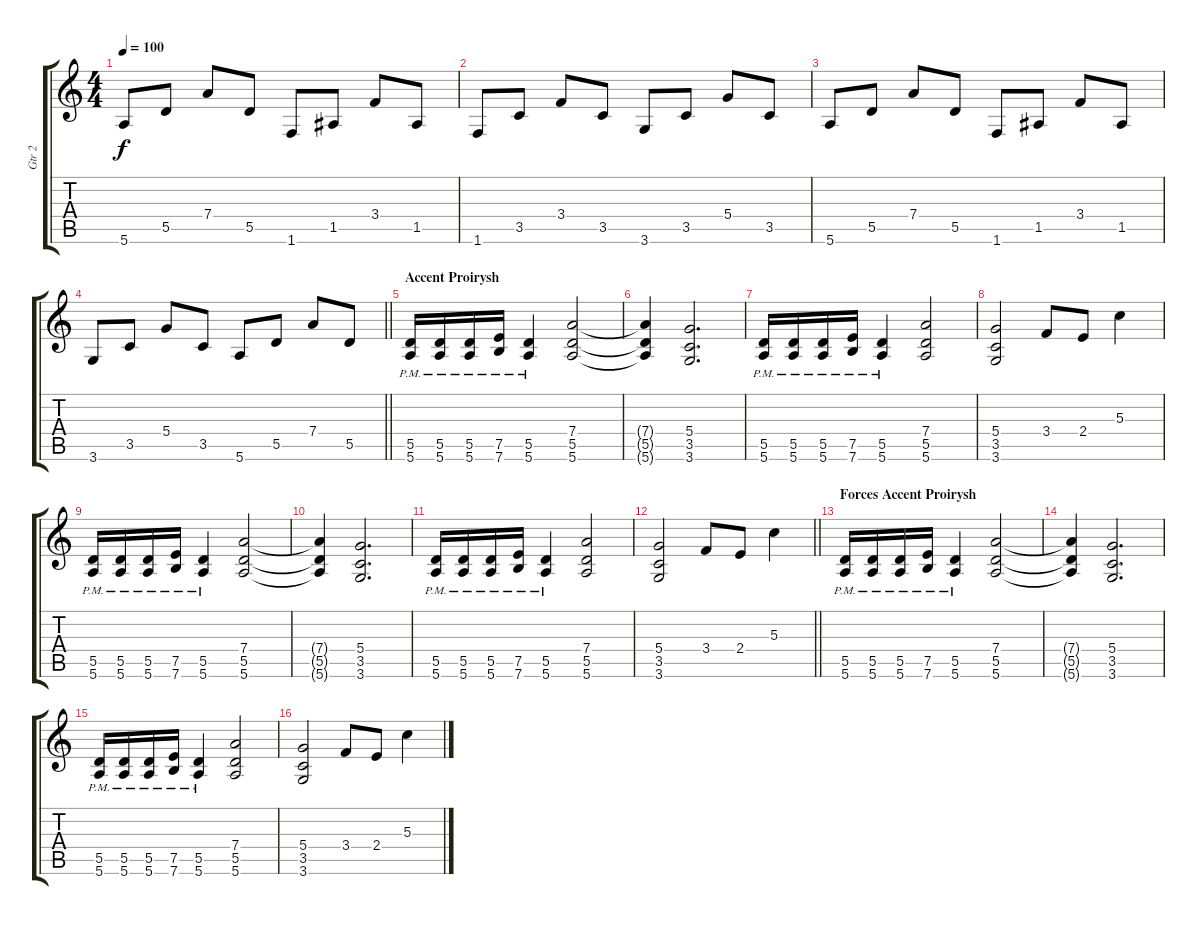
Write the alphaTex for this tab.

\track ("Gtr 2" "Gtr 2") {instrument distortionguitar}
\staff {score tabs}
\tuning (E4 B3 G3 D3 A2 E2) {hide}
\ts (4 4)
\tempo 100
\clef g2
\ks c
5.6.8{dy f} 5.5.8 7.4.8 5.5.8 1.6.8 1.5.8 3.4.8 1.5.8 |
1.6.8 3.5.8 3.4.8 3.5.8 3.6.8 3.5.8 5.4.8 3.5.8 |
5.6.8 5.5.8 7.4.8 5.5.8 1.6.8 1.5.8 3.4.8 1.5.8 |
\barLineRight lightlight
3.6.8 3.5.8 5.4.8 3.5.8 5.6.8 5.5.8 7.4.8 5.5.8 |
\section ("" "Accent Proirysh")
(5.5{pm} 5.6{pm}).16 (5.5{pm} 5.6{pm}).16 (5.5{pm} 5.6{pm}).16 (7.5{pm} 7.6{pm}).16 (5.5{pm} 5.6{pm}).4 (7.4 5.5 5.6).2 |
(7.4{t} 5.5{t} 5.6{t}).4 (5.4 3.5 3.6).2{d} |
(5.5{pm} 5.6{pm}).16 (5.5{pm} 5.6{pm}).16 (5.5{pm} 5.6{pm}).16 (7.5{pm} 7.6{pm}).16 (5.5{pm} 5.6{pm}).4 (7.4 5.5 5.6).2 |
(5.4 3.5 3.6).2 3.4.8 2.4.8 5.3.4 |
(5.5{pm} 5.6{pm}).16 (5.5{pm} 5.6{pm}).16 (5.5{pm} 5.6{pm}).16 (7.5{pm} 7.6{pm}).16 (5.5{pm} 5.6{pm}).4 (7.4 5.5 5.6).2 |
(7.4{t} 5.5{t} 5.6{t}).4 (5.4 3.5 3.6).2{d} |
(5.5{pm} 5.6{pm}).16 (5.5{pm} 5.6{pm}).16 (5.5{pm} 5.6{pm}).16 (7.5{pm} 7.6{pm}).16 (5.5{pm} 5.6{pm}).4 (7.4 5.5 5.6).2 |
\barLineRight lightlight
(5.4 3.5 3.6).2 3.4.8 2.4.8 5.3.4 |
\section ("" "Forces Accent Proirysh")
(5.5{pm} 5.6{pm}).16 (5.5{pm} 5.6{pm}).16 (5.5{pm} 5.6{pm}).16 (7.5{pm} 7.6{pm}).16 (5.5{pm} 5.6{pm}).4 (7.4 5.5 5.6).2 |
(7.4{t} 5.5{t} 5.6{t}).4 (5.4 3.5 3.6).2{d} |
(5.5{pm} 5.6{pm}).16 (5.5{pm} 5.6{pm}).16 (5.5{pm} 5.6{pm}).16 (7.5{pm} 7.6{pm}).16 (5.5{pm} 5.6{pm}).4 (7.4 5.5 5.6).2 |
(5.4 3.5 3.6).2 3.4.8 2.4.8 5.3.4
